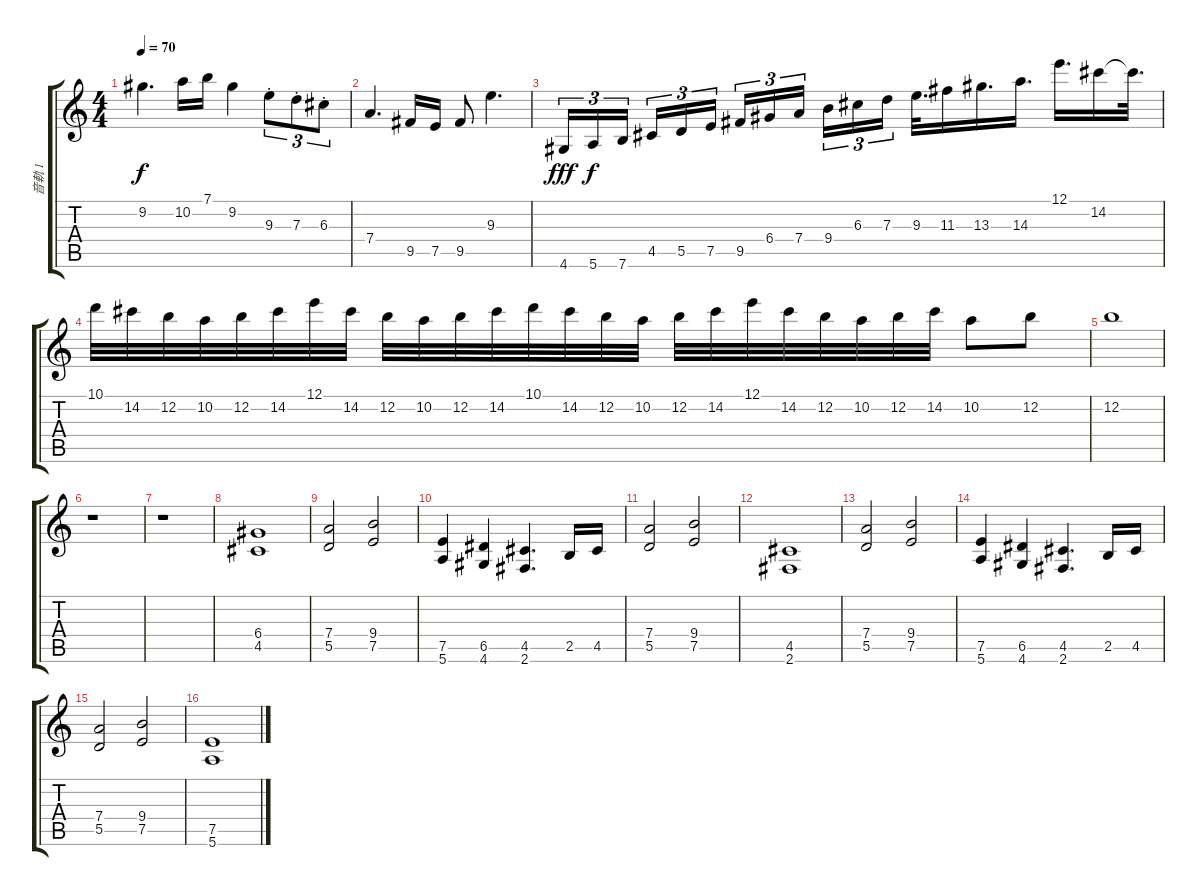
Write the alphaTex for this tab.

\track ("音軌 1" "音軌 1") {instrument acousticguitarsteel}
\staff {score tabs}
\tuning (E4 B3 G3 D3 A2 E2) {hide}
\ts (4 4)
\tempo 70
\clef g2
\ks c
9.2{t}.4{d dy f} 10.2.16 7.1.16 9.2.4 9.3{st}.8{tu (3 2)} 7.3{st}.8{tu (3 2)} 6.3{st}.8{tu (3 2)} |
7.4.4{d} 9.5.16 7.5.16 9.5.8 9.3.4{d} |
4.6.16{tu (3 2) dy fff} 5.6.16{tu (3 2) dy f} 7.6.16{tu (3 2) beam splitsecondary} 4.5.16{tu (3 2)} 5.5.16{tu (3 2)} 7.5.16{tu (3 2)} 9.5.16{tu (3 2)} 6.4.16{tu (3 2)} 7.4.16{tu (3 2) beam splitsecondary} 9.4.16{tu (3 2)} 6.3.16{tu (3 2)} 7.3.16{tu (3 2)} 9.3.32{d} 11.3.16 13.3.16{d} 14.3.16{d} 12.1.16{d} 14.2.16 14.2{t}.32{d} |
10.1.32 14.2.32 12.2.32 10.2.32 12.2.32 14.2.32 12.1.32 14.2.32 12.2.32 10.2.32 12.2.32 14.2.32 10.1.32 14.2.32 12.2.32 10.2.32 12.2.32 14.2.32 12.1.32 14.2.32 12.2.32 10.2.32 12.2.32 14.2.32 10.2.8 12.2.8 |
12.2.1 |
r.1 |
r.1 |
(6.4 4.5).1 |
(7.4 5.5).2 (9.4 7.5).2 |
(7.5 5.6).4 (6.5 4.6).4 (4.5 2.6).4{d} 2.5.16 4.5.16 |
(7.4 5.5).2 (9.4 7.5).2 |
(4.5 2.6).1 |
(7.4 5.5).2 (9.4 7.5).2 |
(7.5 5.6).4 (6.5 4.6).4 (4.5 2.6).4{d} 2.5.16 4.5.16 |
(7.4 5.5).2 (9.4 7.5).2 |
(7.5 5.6).1
